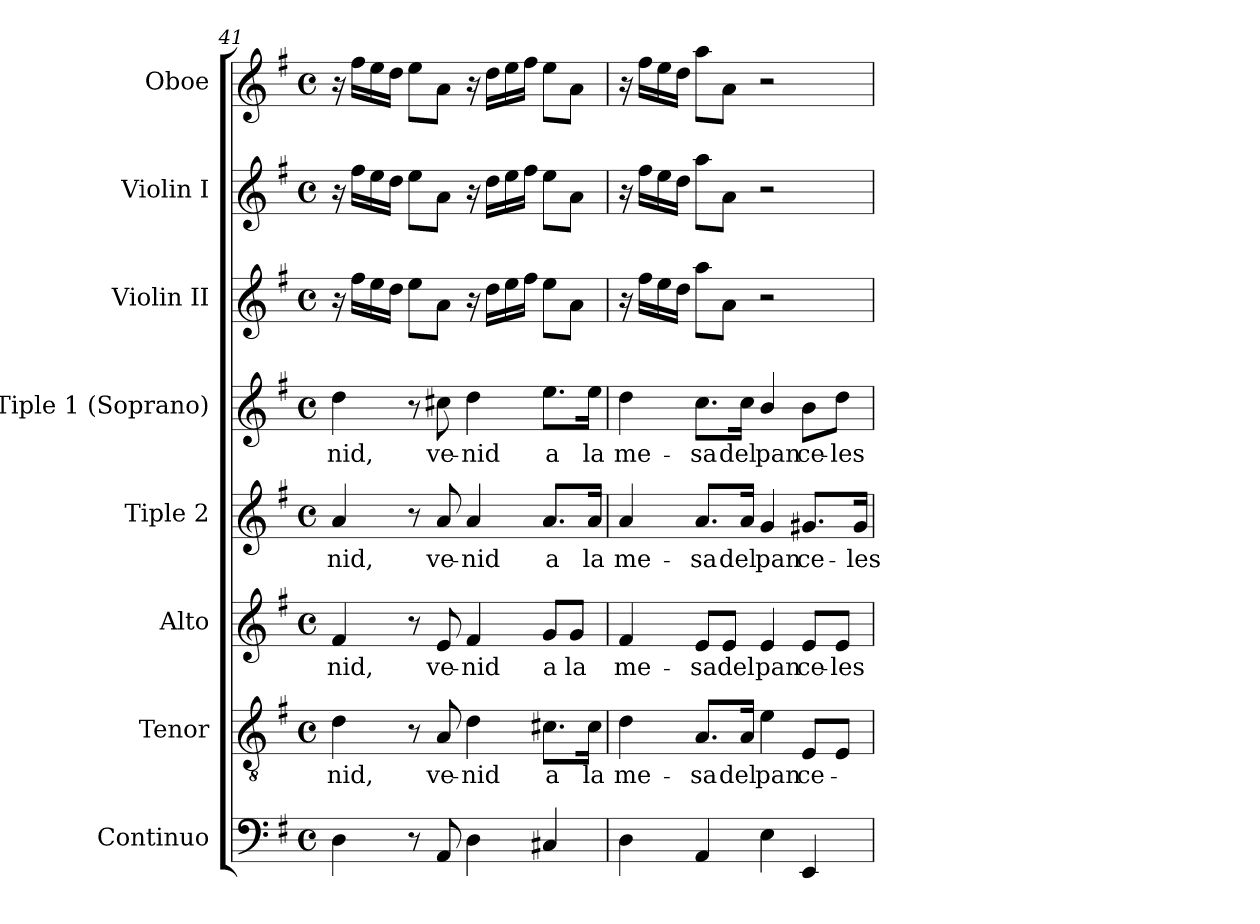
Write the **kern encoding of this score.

**kern	**kern	**text	**kern	**text	**kern	**text	**kern	**text	**kern	**kern	**kern
*part8	*part7	*part7	*part6	*part6	*part5	*part5	*part4	*part4	*part3	*part2	*part1
*staff8	*staff7	*staff7	*staff6	*staff6	*staff5	*staff5	*staff4	*staff4	*staff3	*staff2	*staff1
*I"Continuo	*I"Tenor	*	*I"Alto	*	*I"Tiple 2	*	*I"Tiple  1 (Soprano)	*	*I"Violin II	*I"Violin I	*I"Oboe
*I'Cont.	*I'T.	*	*I'A.	*	*	*	*I'S.	*	*I'Vln. II	*I'Vln. I	*I'Ob.
*clefF4	*clefGv2	*	*clefG2	*	*clefG2	*	*clefG2	*	*clefG2	*clefG2	*clefG2
*	*ITrd7c12	*	*	*	*	*	*	*	*	*	*
*k[f#]	*k[f#]	*	*k[f#]	*	*k[f#]	*	*k[f#]	*	*k[f#]	*k[f#]	*k[f#]
*G:	*G:	*	*G:	*	*G:	*	*G:	*	*G:	*G:	*G:
*M4/4	*M4/4	*	*M4/4	*	*M4/4	*	*M4/4	*	*M4/4	*M4/4	*M4/4
*met(c)	*met(c)	*	*met(c)	*	*met(c)	*	*met(c)	*	*met(c)	*met(c)	*met(c)
=41	=41	=41	=41	=41	=41	=41	=41	=41	=41	=41	=41
!	!	!LO:LY:b:color=#000000	!	!	!	!	!	!	!	!	!
!	!	!	!	!LO:LY:b:color=#000000	!	!	!	!	!	!	!
!	!	!	!	!	!	!LO:LY:b:color=#000000	!	!	!	!	!
!	!	!	!	!	!	!	!	!LO:LY:b:color=#000000	!	!	!
4Di\	4Di\	-nid,	4f#i/	-nid,	4ai/	-nid,	4ddi\	-nid,	16r	16r	16r
.	.	.	.	.	.	.	.	.	16ff#i\LL	16ff#i\LL	16ff#i\LL
.	.	.	.	.	.	.	.	.	16eei\	16eei\	16eei\
.	.	.	.	.	.	.	.	.	16ddi\JJ	16ddi\JJ	16ddi\JJ
8r	8r	.	8r	.	8r	.	8r	.	8eei\L	8eei\L	8eei\L
!	!	!LO:LY:b:color=#000000	!	!	!	!	!	!	!	!	!
!	!	!	!	!LO:LY:b:color=#000000	!	!	!	!	!	!	!
!	!	!	!	!	!	!LO:LY:b:color=#000000	!	!	!	!	!
!	!	!	!	!	!	!	!	!LO:LY:b:color=#000000	!	!	!
8AAi/	8AAi/	ve-	8ei/	ve-	8ai/	ve-	8cc#Xi\	ve-	8ai\J	8ai\J	8ai\J
!	!	!LO:LY:b:color=#000000	!	!	!	!	!	!	!	!	!
!	!	!	!	!LO:LY:b:color=#000000	!	!	!	!	!	!	!
!	!	!	!	!	!	!LO:LY:b:color=#000000	!	!	!	!	!
!	!	!	!	!	!	!	!	!LO:LY:b:color=#000000	!	!	!
4Di\	4Di\	-nid	4f#i/	-nid	4ai/	-nid	4ddi\	-nid	16r	16r	16r
.	.	.	.	.	.	.	.	.	16ddi\LL	16ddi\LL	16ddi\LL
.	.	.	.	.	.	.	.	.	16eei\	16eei\	16eei\
.	.	.	.	.	.	.	.	.	16ff#i\JJ	16ff#i\JJ	16ff#i\JJ
!	!	!LO:LY:b:color=#000000	!	!	!	!	!	!	!	!	!
!	!	!	!	!LO:LY:b:color=#000000	!	!	!	!	!	!	!
!	!	!	!	!	!	!LO:LY:b:color=#000000	!	!	!	!	!
!	!	!	!	!	!	!	!	!LO:LY:b:color=#000000	!	!	!
4C#Xi/	8.C#Xi\L	a	8gi/L	a	8.ai/L	a	8.eei\L	a	8eei\L	8eei\L	8eei\L
!	!	!	!	!LO:LY:b:color=#000000	!	!	!	!	!	!	!
.	.	.	8gi/J	la	.	.	.	.	8ai\J	8ai\J	8ai\J
!	!	!LO:LY:b:color=#000000	!	!	!	!	!	!	!	!	!
!	!	!	!	!	!	!LO:LY:b:color=#000000	!	!	!	!	!
!	!	!	!	!	!	!	!	!LO:LY:b:color=#000000	!	!	!
.	16C#i\Jk	la	.	.	16ai/Jk	la	16eei\Jk	la	.	.	.
=42	=42	=42	=42	=42	=42	=42	=42	=42	=42	=42	=42
!	!	!LO:LY:b:color=#000000	!	!	!	!	!	!	!	!	!
!	!	!	!	!LO:LY:b:color=#000000	!	!	!	!	!	!	!
!	!	!	!	!	!	!LO:LY:b:color=#000000	!	!	!	!	!
!	!	!	!	!	!	!	!	!LO:LY:b:color=#000000	!	!	!
4Di\	4Di\	me-	4f#i/	me-	4ai/	me-	4ddi\	me-	16r	16r	16r
.	.	.	.	.	.	.	.	.	16ff#i\LL	16ff#i\LL	16ff#i\LL
.	.	.	.	.	.	.	.	.	16eei\	16eei\	16eei\
.	.	.	.	.	.	.	.	.	16ddi\JJ	16ddi\JJ	16ddi\JJ
!	!	!LO:LY:b:color=#000000	!	!	!	!	!	!	!	!	!
!	!	!	!	!LO:LY:b:color=#000000	!	!	!	!	!	!	!
!	!	!	!	!	!	!LO:LY:b:color=#000000	!	!	!	!	!
!	!	!	!	!	!	!	!	!LO:LY:b:color=#000000	!	!	!
4AAi/	8.AAi/L	-sa	8ei/L	-sa	8.ai/L	-sa	8.cci\L	-sa	8aai\L	8aai\L	8aai\L
!	!	!	!	!LO:LY:b:color=#000000	!	!	!	!	!	!	!
.	.	.	8ei/J	del	.	.	.	.	8ai\J	8ai\J	8ai\J
!	!	!LO:LY:b:color=#000000	!	!	!	!	!	!	!	!	!
!	!	!	!	!	!	!LO:LY:b:color=#000000	!	!	!	!	!
!	!	!	!	!	!	!	!	!LO:LY:b:color=#000000	!	!	!
.	16AAi/Jk	del	.	.	16ai/Jk	del	16cci\Jk	del	.	.	.
!	!	!LO:LY:b:color=#000000	!	!	!	!	!	!	!	!	!
!	!	!	!	!LO:LY:b:color=#000000	!	!	!	!	!	!	!
!	!	!	!	!	!	!LO:LY:b:color=#000000	!	!	!	!	!
!	!	!	!	!	!	!	!	!LO:LY:b:color=#000000	!	!	!
4Ei\	4Ei\	pan	4ei/	pan	4gi/	pan	4bi/	pan	2r	2r	2r
!	!	!LO:LY:b:color=#000000	!	!	!	!	!	!	!	!	!
!	!	!	!	!LO:LY:b:color=#000000	!	!	!	!	!	!	!
!	!	!	!	!	!	!LO:LY:b:color=#000000	!	!	!	!	!
!	!	!	!	!	!	!	!	!LO:LY:b:color=#000000	!	!	!
4EEi/	8EEi/L	ce-	8ei/L	ce-	8.g#Xi/L	ce-	8bi\L	ce-	.	.	.
!	!	!	!	!LO:LY:b:color=#000000	!	!	!	!	!	!	!
!	!	!	!	!	!	!	!	!LO:LY:b:color=#000000	!	!	!
.	8EEi/J	.	8ei/J	-les-	.	.	8ddi\J	-les-	.	.	.
!	!	!	!	!	!	!LO:LY:b:color=#000000	!	!	!	!	!
.	.	.	.	.	16g#i/Jk	-les-	.	.	.	.	.
=	=	=	=	=	=	=	=	=	=	=	=
*-	*-	*-	*-	*-	*-	*-	*-	*-	*-	*-	*-
